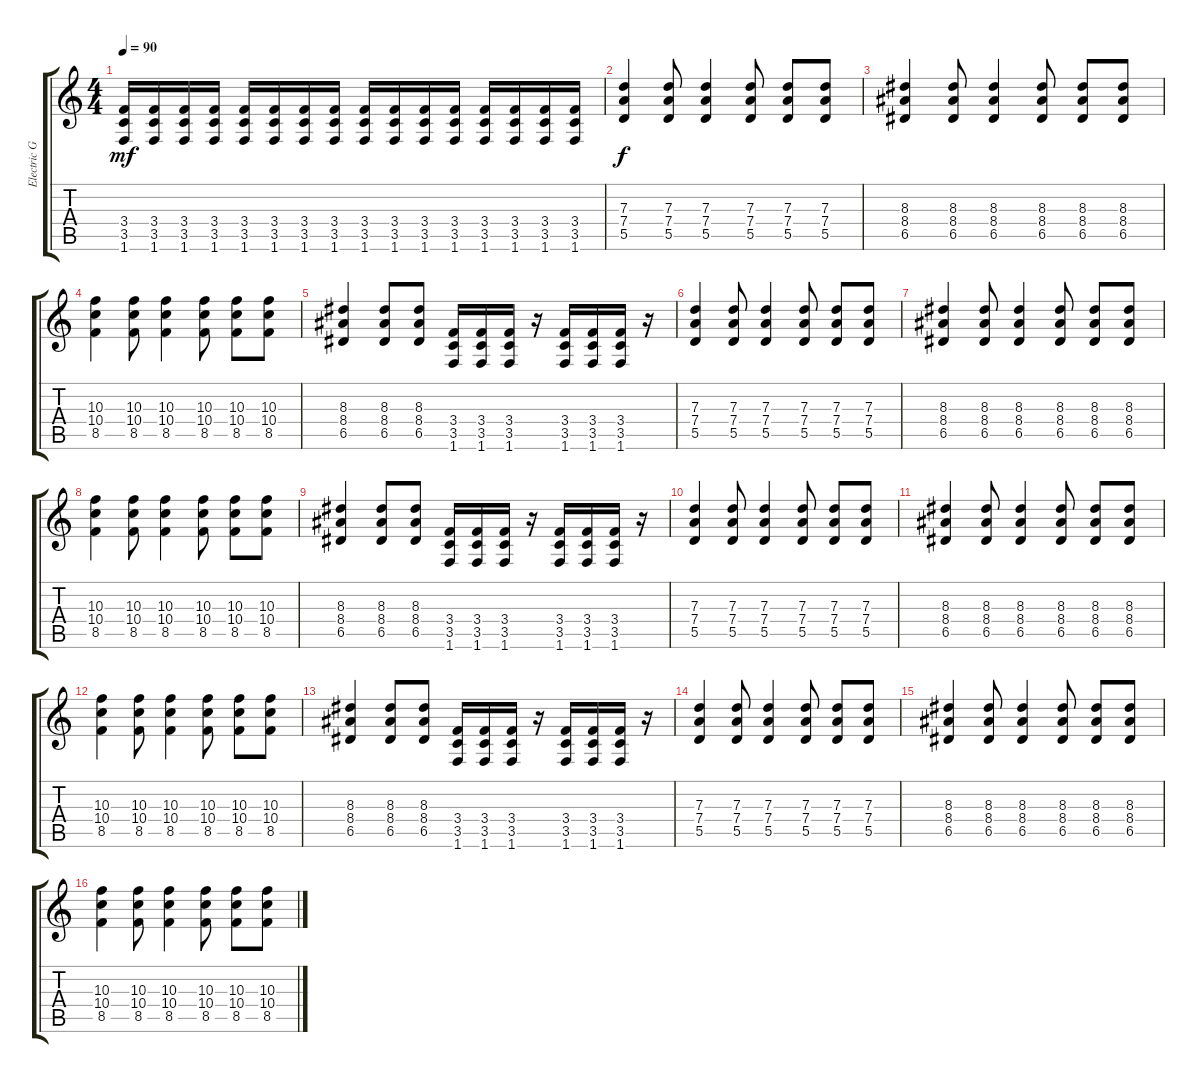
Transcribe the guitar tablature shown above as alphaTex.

\track ("Electric Guitar Standard Tuning" "Electric G") {instrument distortionguitar}
\staff {score tabs}
\tuning (E4 B3 G3 D3 A2 E2) {hide}
\ts (4 4)
\tempo 90
\clef g2
\ks c
(3.4 3.5 1.6).16{dy mf} (3.4 3.5 1.6).16 (3.4 3.5 1.6).16 (3.4 3.5 1.6).16 (3.4 3.5 1.6).16 (3.4 3.5 1.6).16 (3.4 3.5 1.6).16 (3.4 3.5 1.6).16 (3.4 3.5 1.6).16 (3.4 3.5 1.6).16 (3.4 3.5 1.6).16 (3.4 3.5 1.6).16 (3.4 3.5 1.6).16 (3.4 3.5 1.6).16 (3.4 3.5 1.6).16 (3.4 3.5 1.6).16 |
(7.3 7.4 5.5).4{dy f} (7.3 7.4 5.5).8 (7.3 7.4 5.5).4 (7.3 7.4 5.5).8 (7.3 7.4 5.5).8 (7.3 7.4 5.5).8 |
(8.3 8.4 6.5).4 (8.3 8.4 6.5).8 (8.3 8.4 6.5).4 (8.3 8.4 6.5).8 (8.3 8.4 6.5).8 (8.3 8.4 6.5).8 |
(10.3 10.4 8.5).4 (10.3 10.4 8.5).8 (10.3 10.4 8.5).4 (10.3 10.4 8.5).8 (10.3 10.4 8.5).8 (10.3 10.4 8.5).8 |
(8.3 8.4 6.5).4 (8.3 8.4 6.5).8 (8.3 8.4 6.5).8 (3.4 3.5 1.6).16 (3.4 3.5 1.6).16 (3.4 3.5 1.6).16 r.16 (3.4 3.5 1.6).16 (3.4 3.5 1.6).16 (3.4 3.5 1.6).16 r.16 |
(7.3 7.4 5.5).4 (7.3 7.4 5.5).8 (7.3 7.4 5.5).4 (7.3 7.4 5.5).8 (7.3 7.4 5.5).8 (7.3 7.4 5.5).8 |
(8.3 8.4 6.5).4 (8.3 8.4 6.5).8 (8.3 8.4 6.5).4 (8.3 8.4 6.5).8 (8.3 8.4 6.5).8 (8.3 8.4 6.5).8 |
(10.3 10.4 8.5).4 (10.3 10.4 8.5).8 (10.3 10.4 8.5).4 (10.3 10.4 8.5).8 (10.3 10.4 8.5).8 (10.3 10.4 8.5).8 |
(8.3 8.4 6.5).4 (8.3 8.4 6.5).8 (8.3 8.4 6.5).8 (3.4 3.5 1.6).16 (3.4 3.5 1.6).16 (3.4 3.5 1.6).16 r.16 (3.4 3.5 1.6).16 (3.4 3.5 1.6).16 (3.4 3.5 1.6).16 r.16 |
(7.3 7.4 5.5).4 (7.3 7.4 5.5).8 (7.3 7.4 5.5).4 (7.3 7.4 5.5).8 (7.3 7.4 5.5).8 (7.3 7.4 5.5).8 |
(8.3 8.4 6.5).4 (8.3 8.4 6.5).8 (8.3 8.4 6.5).4 (8.3 8.4 6.5).8 (8.3 8.4 6.5).8 (8.3 8.4 6.5).8 |
(10.3 10.4 8.5).4 (10.3 10.4 8.5).8 (10.3 10.4 8.5).4 (10.3 10.4 8.5).8 (10.3 10.4 8.5).8 (10.3 10.4 8.5).8 |
(8.3 8.4 6.5).4 (8.3 8.4 6.5).8 (8.3 8.4 6.5).8 (3.4 3.5 1.6).16 (3.4 3.5 1.6).16 (3.4 3.5 1.6).16 r.16 (3.4 3.5 1.6).16 (3.4 3.5 1.6).16 (3.4 3.5 1.6).16 r.16 |
(7.3 7.4 5.5).4 (7.3 7.4 5.5).8 (7.3 7.4 5.5).4 (7.3 7.4 5.5).8 (7.3 7.4 5.5).8 (7.3 7.4 5.5).8 |
(8.3 8.4 6.5).4 (8.3 8.4 6.5).8 (8.3 8.4 6.5).4 (8.3 8.4 6.5).8 (8.3 8.4 6.5).8 (8.3 8.4 6.5).8 |
(10.3 10.4 8.5).4 (10.3 10.4 8.5).8 (10.3 10.4 8.5).4 (10.3 10.4 8.5).8 (10.3 10.4 8.5).8 (10.3 10.4 8.5).8
